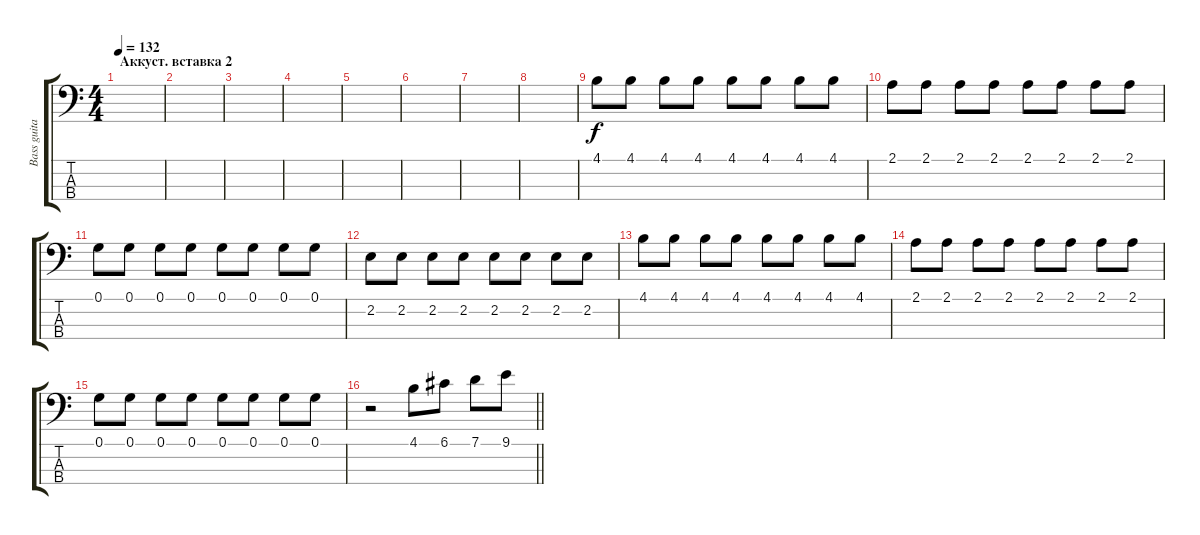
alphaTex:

\track ("Bass guitar" "Bass guita") {instrument electricbassfinger}
\staff {score tabs}
\tuning (G2 D2 A1 E1) {hide}
\ts (4 4)
\section ("" "Аккуст. вставка 2")
\tempo 132
\clef f4
\ks c
|
|
|
|
|
|
|
|
4.1.8 4.1.8 4.1.8 4.1.8 4.1.8 4.1.8 4.1.8 4.1.8 |
2.1.8 2.1.8 2.1.8 2.1.8 2.1.8 2.1.8 2.1.8 2.1.8 |
0.1.8 0.1.8 0.1.8 0.1.8 0.1.8 0.1.8 0.1.8 0.1.8 |
2.2.8 2.2.8 2.2.8 2.2.8 2.2.8 2.2.8 2.2.8 2.2.8 |
4.1.8 4.1.8 4.1.8 4.1.8 4.1.8 4.1.8 4.1.8 4.1.8 |
2.1.8 2.1.8 2.1.8 2.1.8 2.1.8 2.1.8 2.1.8 2.1.8 |
0.1.8 0.1.8 0.1.8 0.1.8 0.1.8 0.1.8 0.1.8 0.1.8 |
\barLineRight lightlight
r.2 4.1.8 6.1.8 7.1.8 9.1.8
